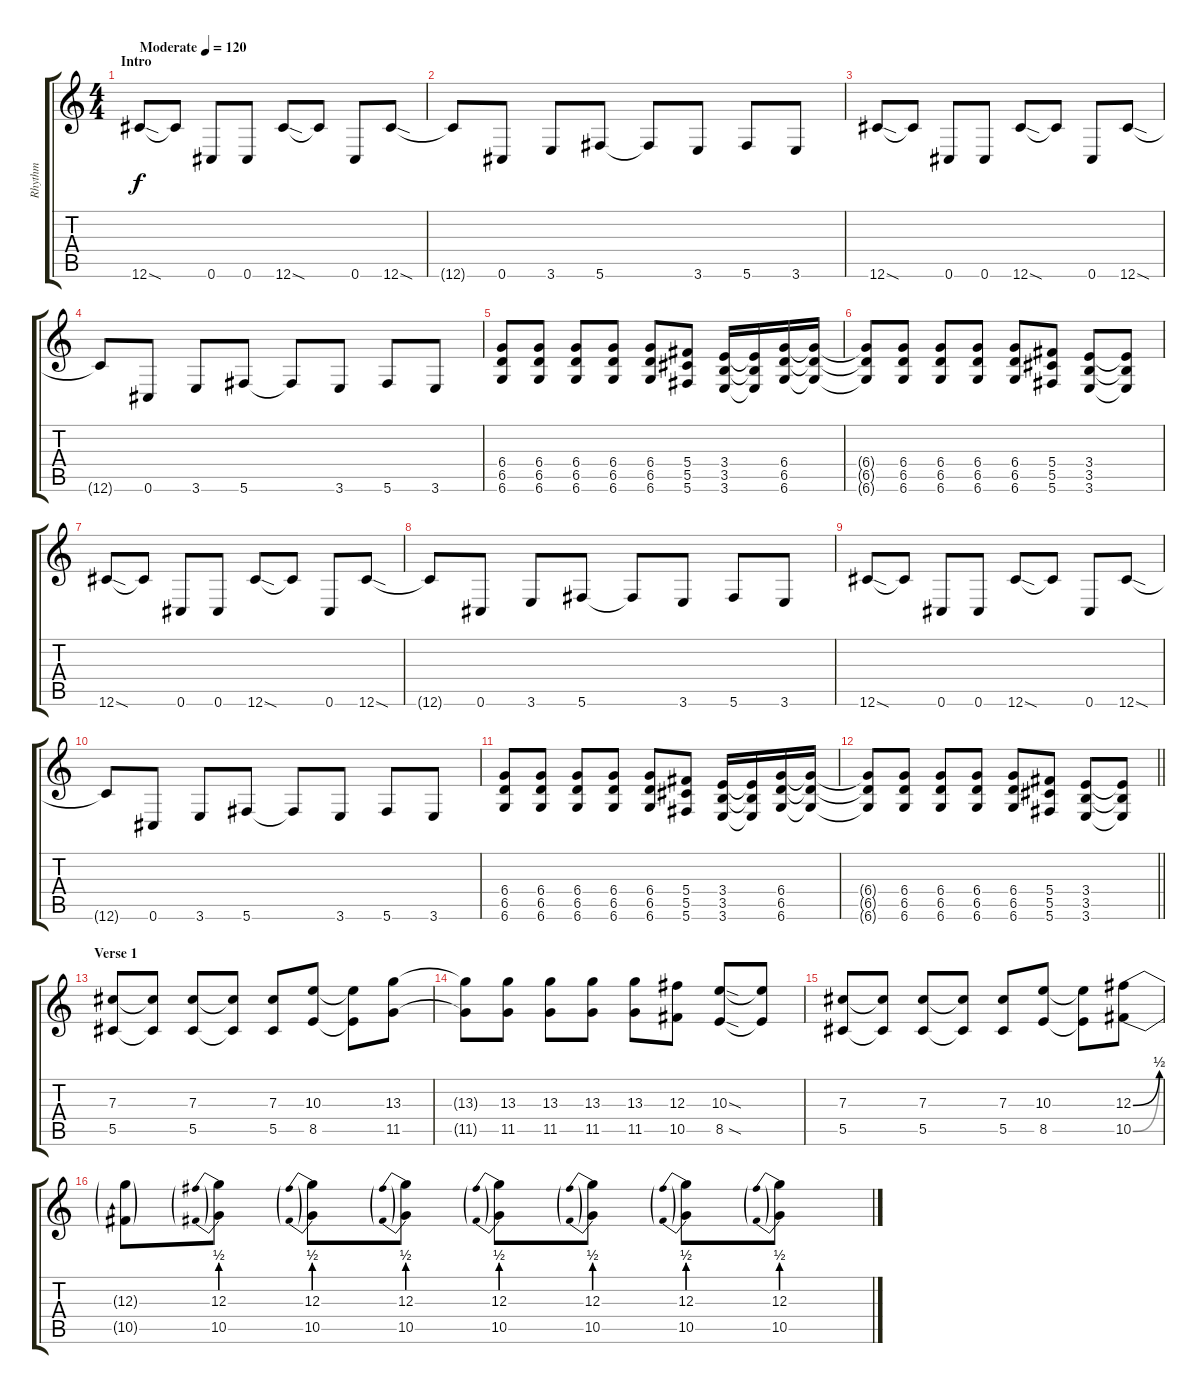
\track ("Rhythm" "Rhythm") {instrument distortionguitar}
\staff {score tabs}
\tuning (Eb4 Bb3 Gb3 Db3 Ab2 Db2) {hide}
\ts (4 4)
\section ("" "Intro")
\tempo (120 "Moderate")
\tempo 175
\tempo (120 "Moderate")
\clef g2
\ks c
12.6{sod}.8{dy f instrument distortionguitar} 12.6{t}.8 0.6.8 0.6.8 12.6{sod}.8 12.6{t}.8 0.6.8 12.6{sod}.8 |
12.6{t}.8 0.6.8 3.6.8 5.6.8 5.6{t}.8 3.6.8 5.6.8 3.6.8 |
12.6{sod}.8 12.6{t}.8 0.6.8 0.6.8 12.6{sod}.8 12.6{t}.8 0.6.8 12.6{sod}.8 |
12.6{t}.8 0.6.8 3.6.8 5.6.8 5.6{t}.8 3.6.8 5.6.8 3.6.8 |
(6.4 6.5 6.6).8 (6.4 6.5 6.6).8 (6.4 6.5 6.6).8 (6.4 6.5 6.6).8 (6.4 6.5 6.6).8 (5.4 5.5 5.6).8 (3.4 3.5 3.6).16 (3.4{t} 3.5{t} 3.6{t}).16 (6.4 6.5 6.6).16 (6.4{t} 6.5{t} 6.6{t}).16 |
(6.4{t} 6.5{t} 6.6{t}).8 (6.4 6.5 6.6).8 (6.4 6.5 6.6).8 (6.4 6.5 6.6).8 (6.4 6.5 6.6).8 (5.4 5.5 5.6).8 (3.4 3.5 3.6).8 (3.4{t} 3.5{t} 3.6{t}).8 |
12.6{sod}.8 12.6{t}.8 0.6.8 0.6.8 12.6{sod}.8 12.6{t}.8 0.6.8 12.6{sod}.8 |
12.6{t}.8 0.6.8 3.6.8 5.6.8 5.6{t}.8 3.6.8 5.6.8 3.6.8 |
12.6{sod}.8 12.6{t}.8 0.6.8 0.6.8 12.6{sod}.8 12.6{t}.8 0.6.8 12.6{sod}.8 |
12.6{t}.8 0.6.8 3.6.8 5.6.8 5.6{t}.8 3.6.8 5.6.8 3.6.8 |
(6.4 6.5 6.6).8 (6.4 6.5 6.6).8 (6.4 6.5 6.6).8 (6.4 6.5 6.6).8 (6.4 6.5 6.6).8 (5.4 5.5 5.6).8 (3.4 3.5 3.6).16 (3.4{t} 3.5{t} 3.6{t}).16 (6.4 6.5 6.6).16 (6.4{t} 6.5{t} 6.6{t}).16 |
\barLineRight lightlight
(6.4{t} 6.5{t} 6.6{t}).8 (6.4 6.5 6.6).8 (6.4 6.5 6.6).8 (6.4 6.5 6.6).8 (6.4 6.5 6.6).8 (5.4 5.5 5.6).8 (3.4 3.5 3.6).8 (3.4{t} 3.5{t} 3.6{t}).8 |
\section ("" "Verse 1")
(7.3 5.5).8 (7.3{t} 5.5{t}).8 (7.3 5.5).8 (7.3{t} 5.5{t}).8 (7.3 5.5).8 (10.3 8.5).8 (10.3{t} 8.5{t}).8 (13.3 11.5).8 |
(13.3{t} 11.5{t}).8 (13.3 11.5).8 (13.3 11.5).8 (13.3 11.5).8 (13.3 11.5).8 (12.3 10.5).8 (10.3{sod} 8.5{sod}).8 (10.3{t} 8.5{t}).8 |
(7.3 5.5).8 (7.3{t} 5.5{t}).8 (7.3 5.5).8 (7.3{t} 5.5{t}).8 (7.3 5.5).8 (10.3 8.5).8 (10.3{t} 8.5{t}).8 (12.3{be (bend 0 0 60 2)} 10.5{be (bend 0 0 60 1)}).8 |
(12.3{t} 10.5{t}).8 (12.3{be (prebend 0 2 60 2)} 10.5{be (prebend 0 2 60 2)}).8 (12.3{be (prebend 0 2 60 2)} 10.5{be (prebend 0 2 60 2)}).8 (12.3{be (prebend 0 2 60 2)} 10.5{be (prebend 0 2 60 2)}).8 (12.3{be (prebend 0 2 60 2)} 10.5{be (prebend 0 2 60 2)}).8 (12.3{be (prebend 0 2 60 2)} 10.5{be (prebend 0 2 60 2)}).8 (12.3{be (prebend 0 2 60 2)} 10.5{be (prebend 0 2 60 2)}).8 (12.3{be (prebend 0 2 60 2)} 10.5{be (prebend 0 2 60 2)}).8
